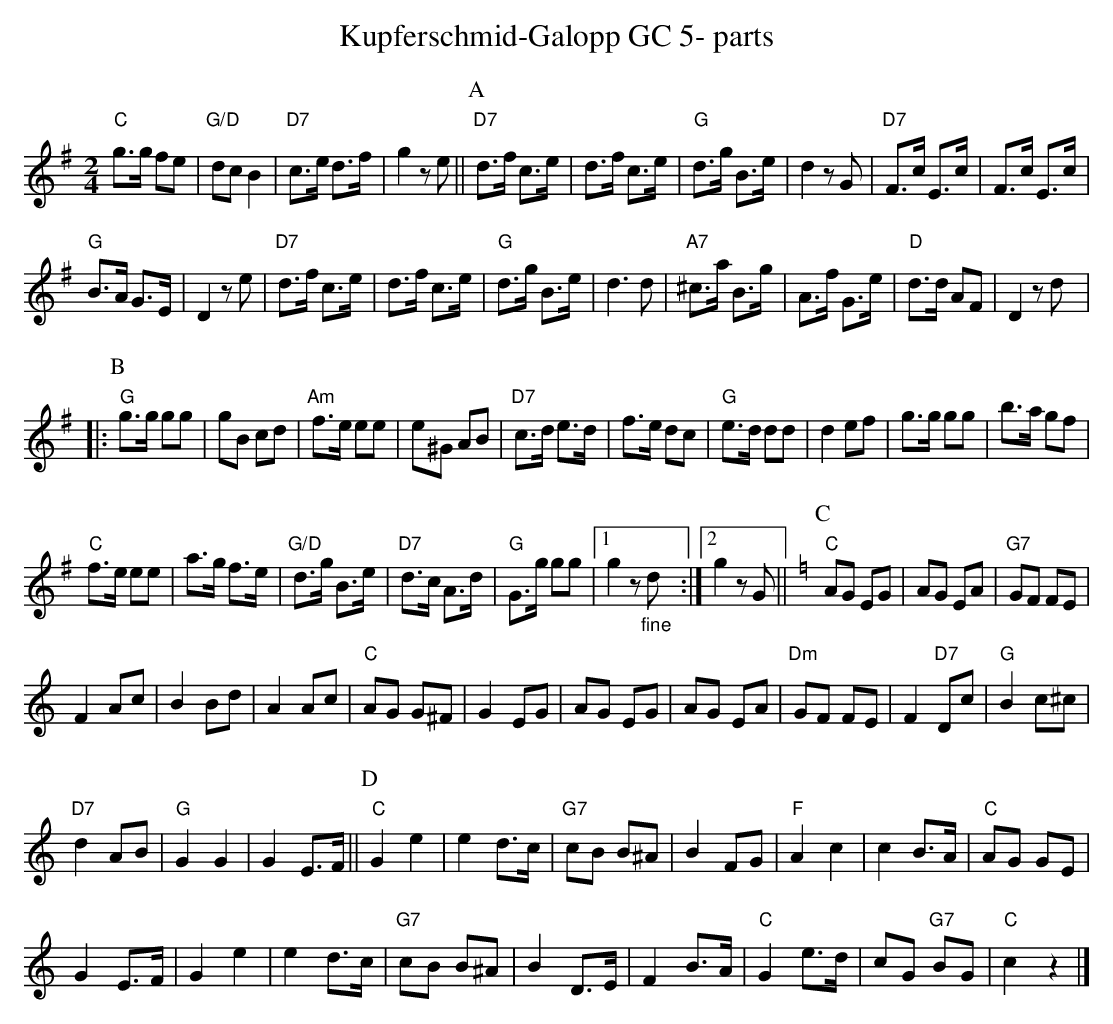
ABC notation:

X:1
T:Kupferschmid-Galopp GC 5- parts
M:2/4
L:1/8
K:Gmaj%%MIDI gchordon
"C"g>g fe | "G/D"dc B2 | "D7"c>e d>f | g2ze || [P:A] "D7"d>f c>e | d>f c>e | "G"d>g B>e | d2zG | "D7"F>c E>c | F>c E>c |
"G"B>A G>E | D2ze | "D7"d>f c>e | d>f c>e | "G"d>g B>e | d3d | "A7"^c>a B>g | A>f G>e | "D"d>d AF | D2zd |:
[P:B] "G"g>g gg | gB cd | "Am"f>e ee | e^G AB | "D7"c>d e>d | f>e dc | "G"e>d dd | d2 ef | g>g gg | b>a gf |
"C"f>e ee | a>g f>e | "G/D"d>g B>e | "D7"d>c A>d | "G"G>g gg |1 g2z"_fine"d :|2 g2zG || [K:Cmaj][P:C] "C"AG EG | AG EA | "G7"GF FE |
F2 Ac | B2 Bd | A2Ac | "C"AG G^F | G2 EG | AG EG | AG EA | "Dm"GF FE | F2 "D7"Dc | "G"B2 c^c |
"D7"d2 AB | "G"G2G2 | G2 E>F ||[P:D] "C"G2e2 | e2 d>c | "G7"cB B^A | B2 FG | "F"A2c2 | c2 B>A | "C"AG GE |
G2 E>F | G2e2 | e2 d>c | "G7"cB B^A | B2 D>E | F2 B>A | "C"G2 e>d | cG "G7"BG | "C"c2z2 |]
